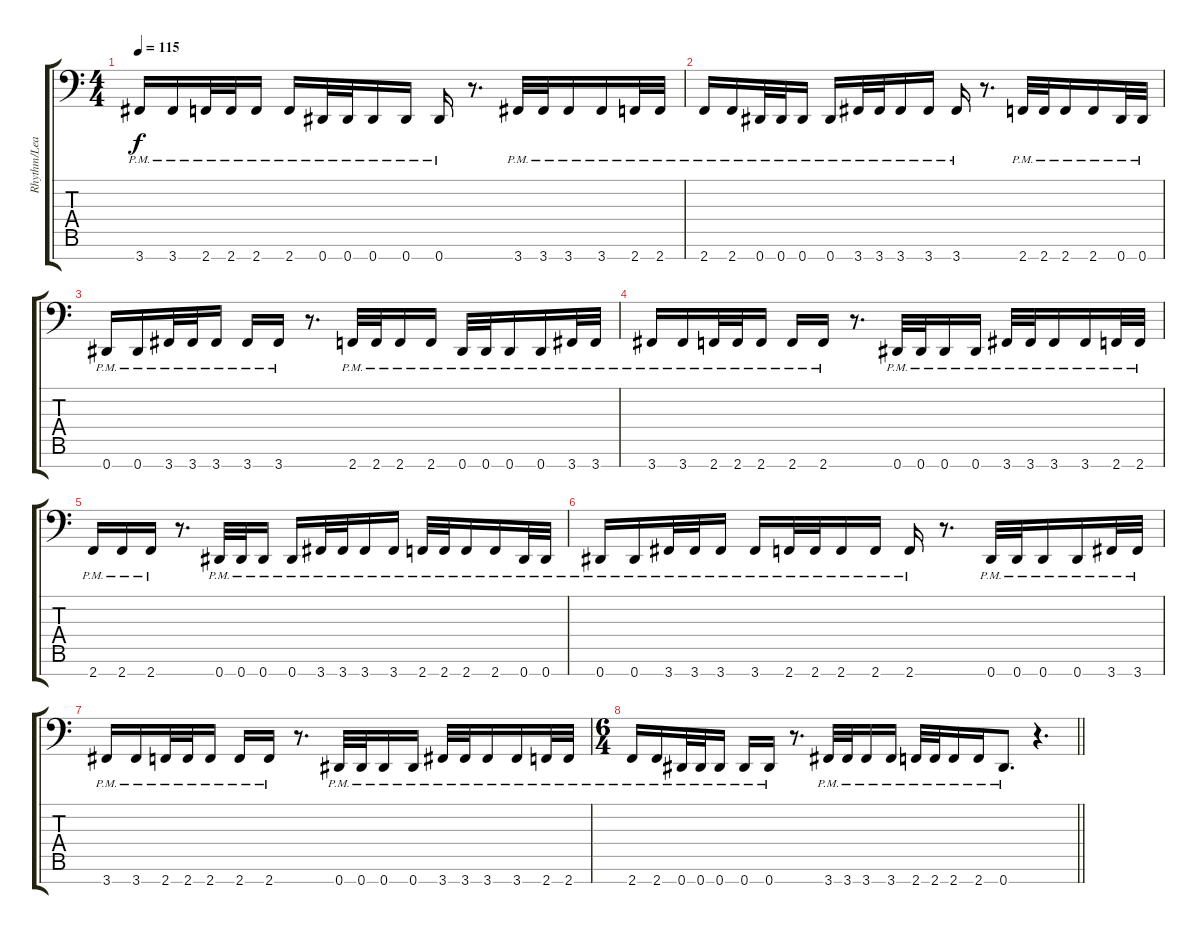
\track ("Rhythm/Lead" "Rhythm/Lea") {instrument distortionguitar}
\staff {score tabs}
\tuning (Ab3 Eb3 B2 Gb2 Db2 Ab1 Eb1) {hide}
\ts (4 4)
\tempo 115
\clef f4
\ks c
3.7{pm}.16{dy f} 3.7{pm}.16 2.7{pm}.32 2.7{pm}.32 2.7{pm}.16 2.7{pm}.16 0.7{pm}.32 0.7{pm}.32 0.7{pm}.16 0.7{pm}.16 0.7{pm}.16 r.8{d} 3.7{pm}.32 3.7{pm}.32 3.7{pm}.16 3.7{pm}.16 2.7{pm}.32 2.7{pm}.32 |
2.7{pm}.16 2.7{pm}.16 0.7{pm}.32 0.7{pm}.32 0.7{pm}.16 0.7{pm}.16 3.7{pm}.32 3.7{pm}.32 3.7{pm}.16 3.7{pm}.16 3.7{pm}.16 r.8{d} 2.7{pm}.32 2.7{pm}.32 2.7{pm}.16 2.7{pm}.16 0.7{pm}.32 0.7{pm}.32 |
0.7{pm}.16 0.7{pm}.16 3.7{pm}.32 3.7{pm}.32 3.7{pm}.16 3.7{pm}.16 3.7{pm}.16 r.8{d} 2.7{pm}.32 2.7{pm}.32 2.7{pm}.16 2.7{pm}.16 0.7{pm}.32 0.7{pm}.32 0.7{pm}.16 0.7{pm}.16 3.7{pm}.32 3.7{pm}.32 |
3.7{pm}.16 3.7{pm}.16 2.7{pm}.32 2.7{pm}.32 2.7{pm}.16 2.7{pm}.16 2.7{pm}.16 r.8{d} 0.7{pm}.32 0.7{pm}.32 0.7{pm}.16 0.7{pm}.16 3.7{pm}.32 3.7{pm}.32 3.7{pm}.16 3.7{pm}.16 2.7{pm}.32 2.7{pm}.32 |
2.7{pm}.16 2.7{pm}.16 2.7{pm}.16 r.8{d} 0.7{pm}.32 0.7{pm}.32 0.7{pm}.16 0.7{pm}.16 3.7{pm}.32 3.7{pm}.32 3.7{pm}.16 3.7{pm}.16 2.7{pm}.32 2.7{pm}.32 2.7{pm}.16 2.7{pm}.16 0.7{pm}.32 0.7{pm}.32 |
0.7{pm}.16 0.7{pm}.16 3.7{pm}.32 3.7{pm}.32 3.7{pm}.16 3.7{pm}.16 2.7{pm}.32 2.7{pm}.32 2.7{pm}.16 2.7{pm}.16 2.7{pm}.16 r.8{d} 0.7{pm}.32 0.7{pm}.32 0.7{pm}.16 0.7{pm}.16 3.7{pm}.32 3.7{pm}.32 |
3.7{pm}.16 3.7{pm}.16 2.7{pm}.32 2.7{pm}.32 2.7{pm}.16 2.7{pm}.16 2.7{pm}.16 r.8{d} 0.7{pm}.32 0.7{pm}.32 0.7{pm}.16 0.7{pm}.16 3.7{pm}.32 3.7{pm}.32 3.7{pm}.16 3.7{pm}.16 2.7{pm}.32 2.7{pm}.32 |
\ts (6 4)
\barLineRight lightlight
2.7{pm}.16 2.7{pm}.16 0.7{pm}.32 0.7{pm}.32 0.7{pm}.16 0.7{pm}.16 0.7{pm}.16 r.8{d} 3.7{pm}.32 3.7{pm}.32 3.7{pm}.16 3.7{pm}.16 2.7{pm}.32 2.7{pm}.32 2.7{pm}.16 2.7{pm}.16 0.7{pm}.8{d} r.4{d}
